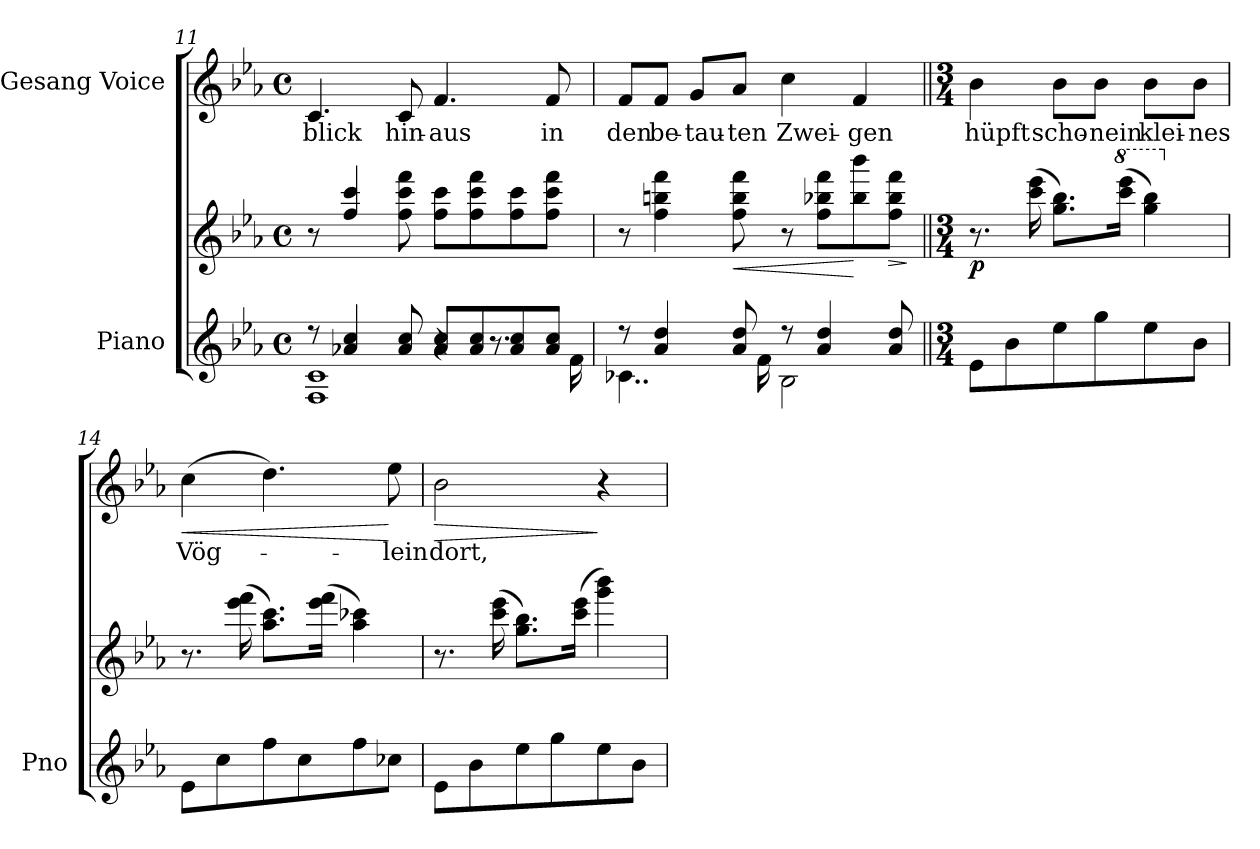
**kern	**kern	**dynam	**kern	**text	**dynam
*part2	*part2	*part2	*part1	*part1	*part1
*staff3	*staff2	*staff2/3	*staff1	*staff1	*staff1
*I"Piano	*	*	*I"Gesang Voice	*	*
*I'Pno	*	*	*	*	*
*clefG2	*clefG2	*	*clefG2	*	*
*k[b-e-a-]	*k[b-e-a-]	*	*k[b-e-a-]	*	*
*M4/4	*M4/4	*	*M4/4	*	*
*met(c)	*met(c)	*	*met(c)	*	*
=11	=11	=11	=11	=11	=11
*^	*	*	*	*	*
*	*^	*	*	*	*	*
8r	2ryy	1F 1c	8r	.	4.c/	blick	.
4a-X/ 4cc/	.	.	4ff/ 4ccc/	.	.	.	.
8a-/ 8cc/	.	.	8ff\ 8ccc\ 8fff\	.	8c/	hin-	.
8a-/ 8cc/L	4r	.	8ff\ 8ccc\L	.	4.f/	-aus	.
8a-/ 8cc/	.	.	8ff\ 8ccc\ 8fff\	.	.	.	.
8a-/ 8cc/	8.r	.	8ff\ 8ccc\	.	.	.	.
8a-/ 8cc/J	.	.	8ff\ 8ccc\ 8fff\J	.	8f/	in	.
.	16f\	.	.	.	.	.	.
*	*v	*v	*	*	*	*	*
=12	=12	=12	=12	=12	=12	=12
8r	4..c-X\	8r	.	8f/L	den	.
4a-/ 4dd/	.	4ff\ 4bbn\ 4fff\	.	8f/J	be-	.
.	.	.	.	8g/L	-tau-	.
!	!	!	!LO:HP:b	!	!	!
8a-/ 8dd/	.	8ff\ 8bb\ 8fff\	<	8a-/J	-ten	.
.	16f\	.	.	.	.	.
8r	2B-\	8r	.	4cc\	Zwei-	.
4a-/ 4dd/	.	8ff\ 8bb-X\ 8fff\L	.	.	.	.
.	.	8bb-\ 8bbb-\	[	4f/	-gen	.
!	!	!	!LO:HP:b	!	!	!
8a-/ 8dd/	.	8ff\ 8bb-\ 8fff\J	>	.	.	.
*v	*v	*	*	*	*	*
.	.	]	.	.	.
=13||	=13||	=13||	=13||	=13||	=13||
*M3/4	*M3/4	*	*M3/4	*	*
!	!	!LO:DY:b	!	!	!
8e-\L	8.r	p	4b-\	hüpft	.
8b-\	.	.	.	.	.
.	(16ccc\ 16eee-\	.	.	.	.
8ee-\	8.gg\ 8.bb-\L)	.	8b-\L	scho-	.
8gg\	.	.	8b-\J	-nein	.
*	*8va	*	*	*	*
.	(16cccc\ 16eeee-\Jk	.	.	.	.
8ee-\	4ggg\ 4bbb-\)	.	8b-\L	klei-	.
8b-\J	.	.	8b-\J	-nes	.
=14	=14	=14	=14	=14	=14
*	*X8va	*	*	*	*
!	!	!	!	!	!LO:HP:b
8e-\L	8.r	.	(4cc\	Vög-	<
8cc\	.	.	.	.	.
.	(16eee-\ 16fff\	.	.	.	.
8ff\	8.aa-\ 8.ccc\L)	.	4.dd\)	.	.
8cc\	.	.	.	.	.
.	(16eee-\ 16fff\Jk	.	.	.	.
8ff\	4aa-\ 4ccc-X\)	.	.	.	.
8cc-X\J	.	.	8ee-\	-lein	[
=15	=15	=15	=15	=15	=15
!	!	!	!	!	!LO:HP:b
8e-\L	8.r	.	2b-\	dort,	>
8b-\	.	.	.	.	.
.	(16ccc\ 16eee-\	.	.	.	.
8ee-\	8.gg\ 8.bb-\L)	.	.	.	.
8gg\	.	.	.	.	.
.	(16ccc\ 16eee-\Jk	.	.	.	.
8ee-\	4ggg\ 4bbb-\)	.	4r	.	]
8b-\J	.	.	.	.	.
=	=	=	=	=	=
*-	*-	*-	*-	*-	*-
